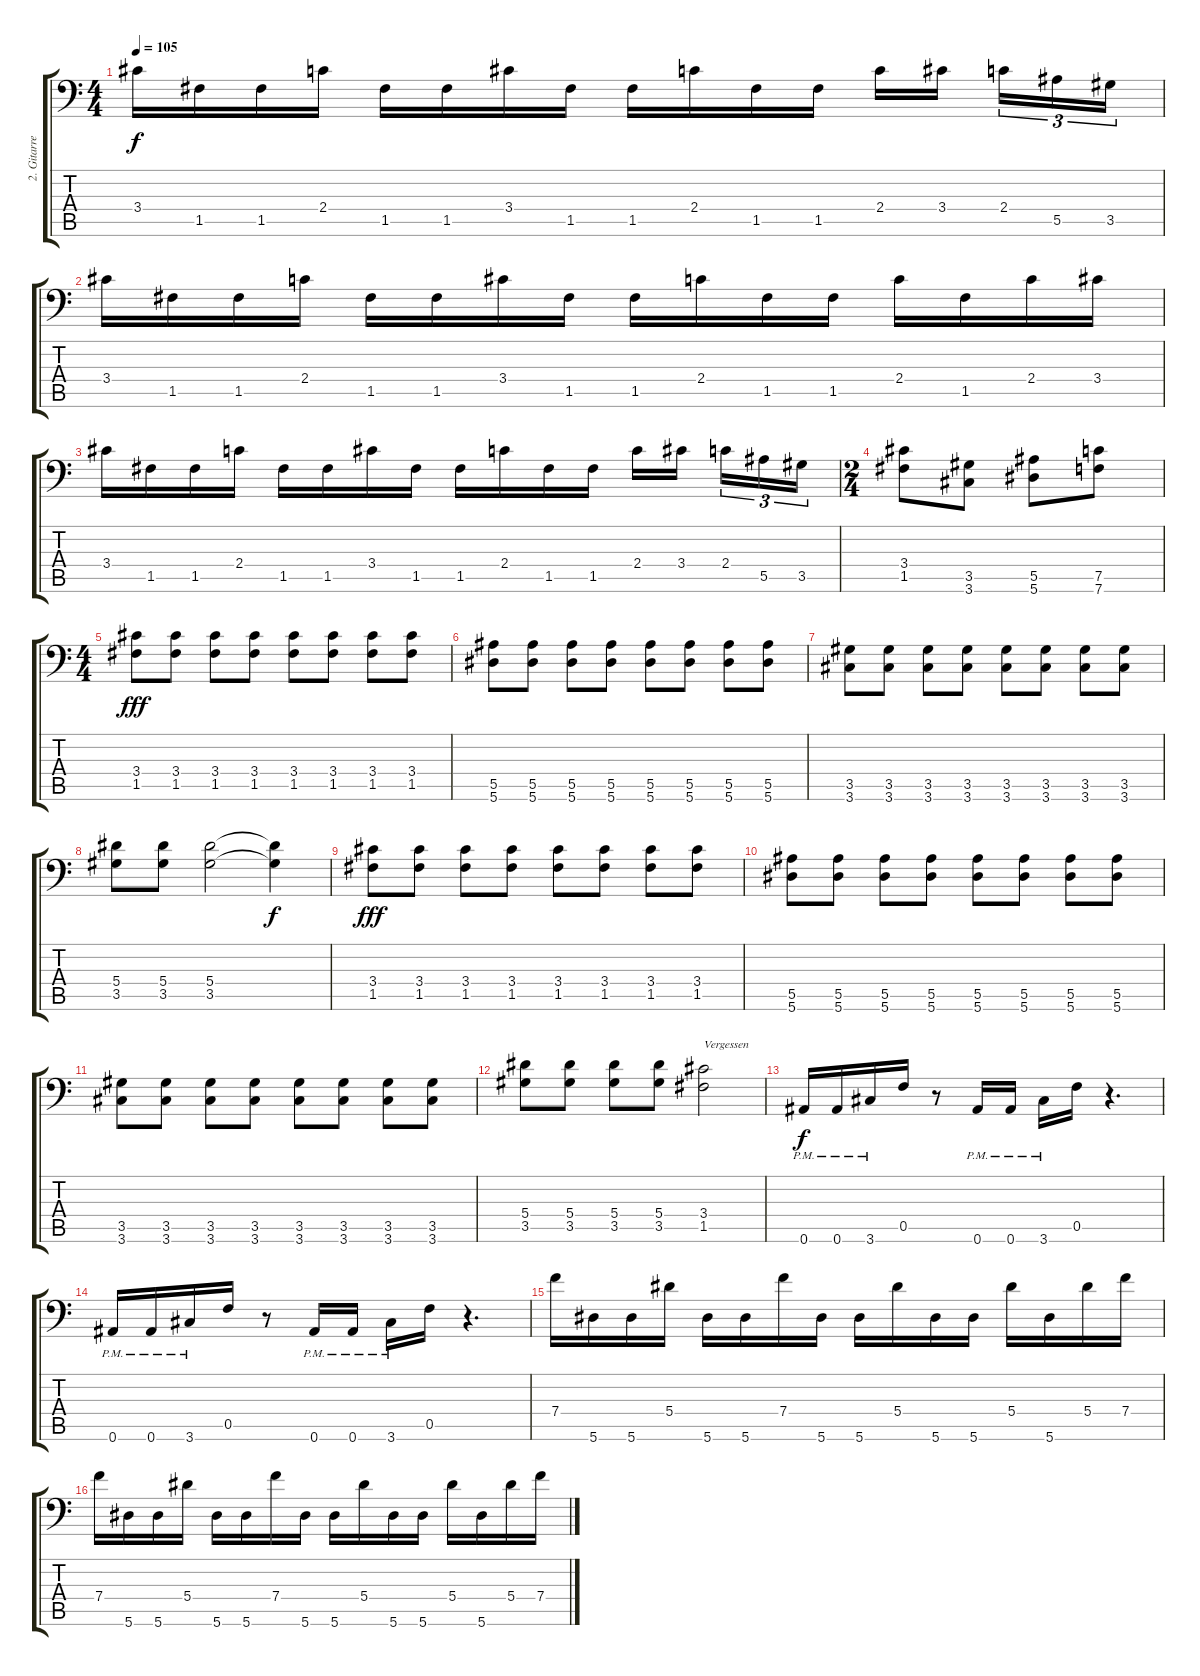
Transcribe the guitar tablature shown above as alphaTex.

\track ("2. Gitarre" "2. Gitarre") {instrument distortionguitar}
\staff {score tabs}
\tuning (C4 G3 Eb3 Bb2 F2 Bb1) {hide}
\ts (4 4)
\tempo 105
\clef f4
\ks c
3.4.16{dy f} 1.5.16 1.5.16 2.4.16 1.5.16 1.5.16 3.4.16 1.5.16 1.5.16 2.4.16 1.5.16 1.5.16 2.4.16 3.4.16{beam splitsecondary} 2.4.16{tu (3 2)} 5.5.16{tu (3 2)} 3.5.16{tu (3 2)} |
3.4.16 1.5.16 1.5.16 2.4.16 1.5.16 1.5.16 3.4.16 1.5.16 1.5.16 2.4.16 1.5.16 1.5.16 2.4.16 1.5.16 2.4.16 3.4.16 |
3.4.16 1.5.16 1.5.16 2.4.16 1.5.16 1.5.16 3.4.16 1.5.16 1.5.16 2.4.16 1.5.16 1.5.16 2.4.16 3.4.16{beam splitsecondary} 2.4.16{tu (3 2)} 5.5.16{tu (3 2)} 3.5.16{tu (3 2)} |
\ts (2 4)
(3.4 1.5).8 (3.5 3.6).8 (5.5 5.6).8 (7.5 7.6).8 |
\ts (4 4)
(3.4 1.5).8{dy fff} (3.4 1.5).8 (3.4 1.5).8 (3.4 1.5).8 (3.4 1.5).8 (3.4 1.5).8 (3.4 1.5).8 (3.4 1.5).8 |
(5.5 5.6).8 (5.5 5.6).8 (5.5 5.6).8 (5.5 5.6).8 (5.5 5.6).8 (5.5 5.6).8 (5.5 5.6).8 (5.5 5.6).8 |
(3.5 3.6).8 (3.5 3.6).8 (3.5 3.6).8 (3.5 3.6).8 (3.5 3.6).8 (3.5 3.6).8 (3.5 3.6).8 (3.5 3.6).8 |
(5.4 3.5).8 (5.4 3.5).8 (5.4 3.5).2 (5.4{t} 3.5{t}).4{dy f} |
(3.4 1.5).8{dy fff} (3.4 1.5).8 (3.4 1.5).8 (3.4 1.5).8 (3.4 1.5).8 (3.4 1.5).8 (3.4 1.5).8 (3.4 1.5).8 |
(5.5 5.6).8 (5.5 5.6).8 (5.5 5.6).8 (5.5 5.6).8 (5.5 5.6).8 (5.5 5.6).8 (5.5 5.6).8 (5.5 5.6).8 |
(3.5 3.6).8 (3.5 3.6).8 (3.5 3.6).8 (3.5 3.6).8 (3.5 3.6).8 (3.5 3.6).8 (3.5 3.6).8 (3.5 3.6).8 |
(5.4 3.5).8 (5.4 3.5).8 (5.4 3.5).8 (5.4 3.5).8 (3.4 1.5).2{txt "Vergessen"} |
0.6{pm}.16{dy f} 0.6{pm}.16 3.6{pm}.16 0.5.16 r.8 0.6{pm}.16 0.6{pm}.16 3.6{pm}.16 0.5.16 r.4{d} |
0.6{pm}.16 0.6{pm}.16 3.6{pm}.16 0.5.16 r.8 0.6{pm}.16 0.6{pm}.16 3.6{pm}.16 0.5.16 r.4{d} |
7.4.16 5.6.16 5.6.16 5.4.16 5.6.16 5.6.16 7.4.16 5.6.16 5.6.16 5.4.16 5.6.16 5.6.16 5.4.16 5.6.16 5.4.16 7.4.16 |
7.4.16 5.6.16 5.6.16 5.4.16 5.6.16 5.6.16 7.4.16 5.6.16 5.6.16 5.4.16 5.6.16 5.6.16 5.4.16 5.6.16 5.4.16 7.4.16
